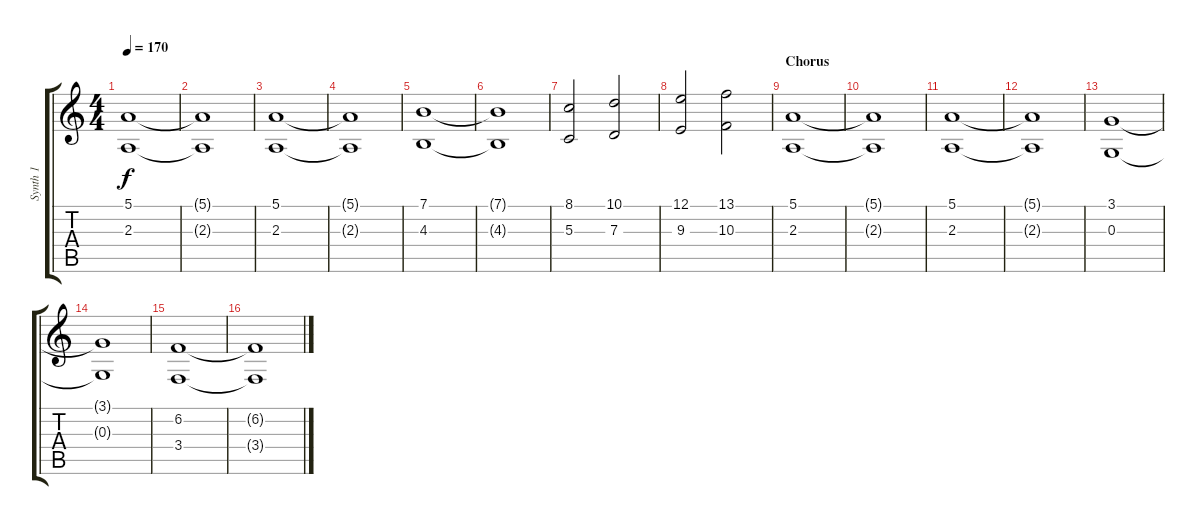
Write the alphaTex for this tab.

\track ("Synth 1" "Synth 1") {instrument stringensemble1}
\staff {score tabs}
\tuning (E4 B3 G3 D3 A2 E2) {hide}
\ts (4 4)
\section ("" "")
\tempo 170
\clef g2
\ks c
(5.1 2.3).1{dy f} |
(5.1{t} 2.3{t}).1 |
(5.1 2.3).1 |
(5.1{t} 2.3{t}).1 |
(7.1 4.3).1 |
(7.1{t} 4.3{t}).1 |
(8.1 5.3).2 (10.1 7.3).2 |
(12.1 9.3).2 (13.1 10.3).2 |
\section ("" "Chorus")
(5.1 2.3).1 |
(5.1{t} 2.3{t}).1 |
(5.1 2.3).1 |
(5.1{t} 2.3{t}).1 |
(3.1 0.3).1 |
(3.1{t} 0.3{t}).1 |
(6.2 3.4).1 |
(6.2{t} 3.4{t}).1
